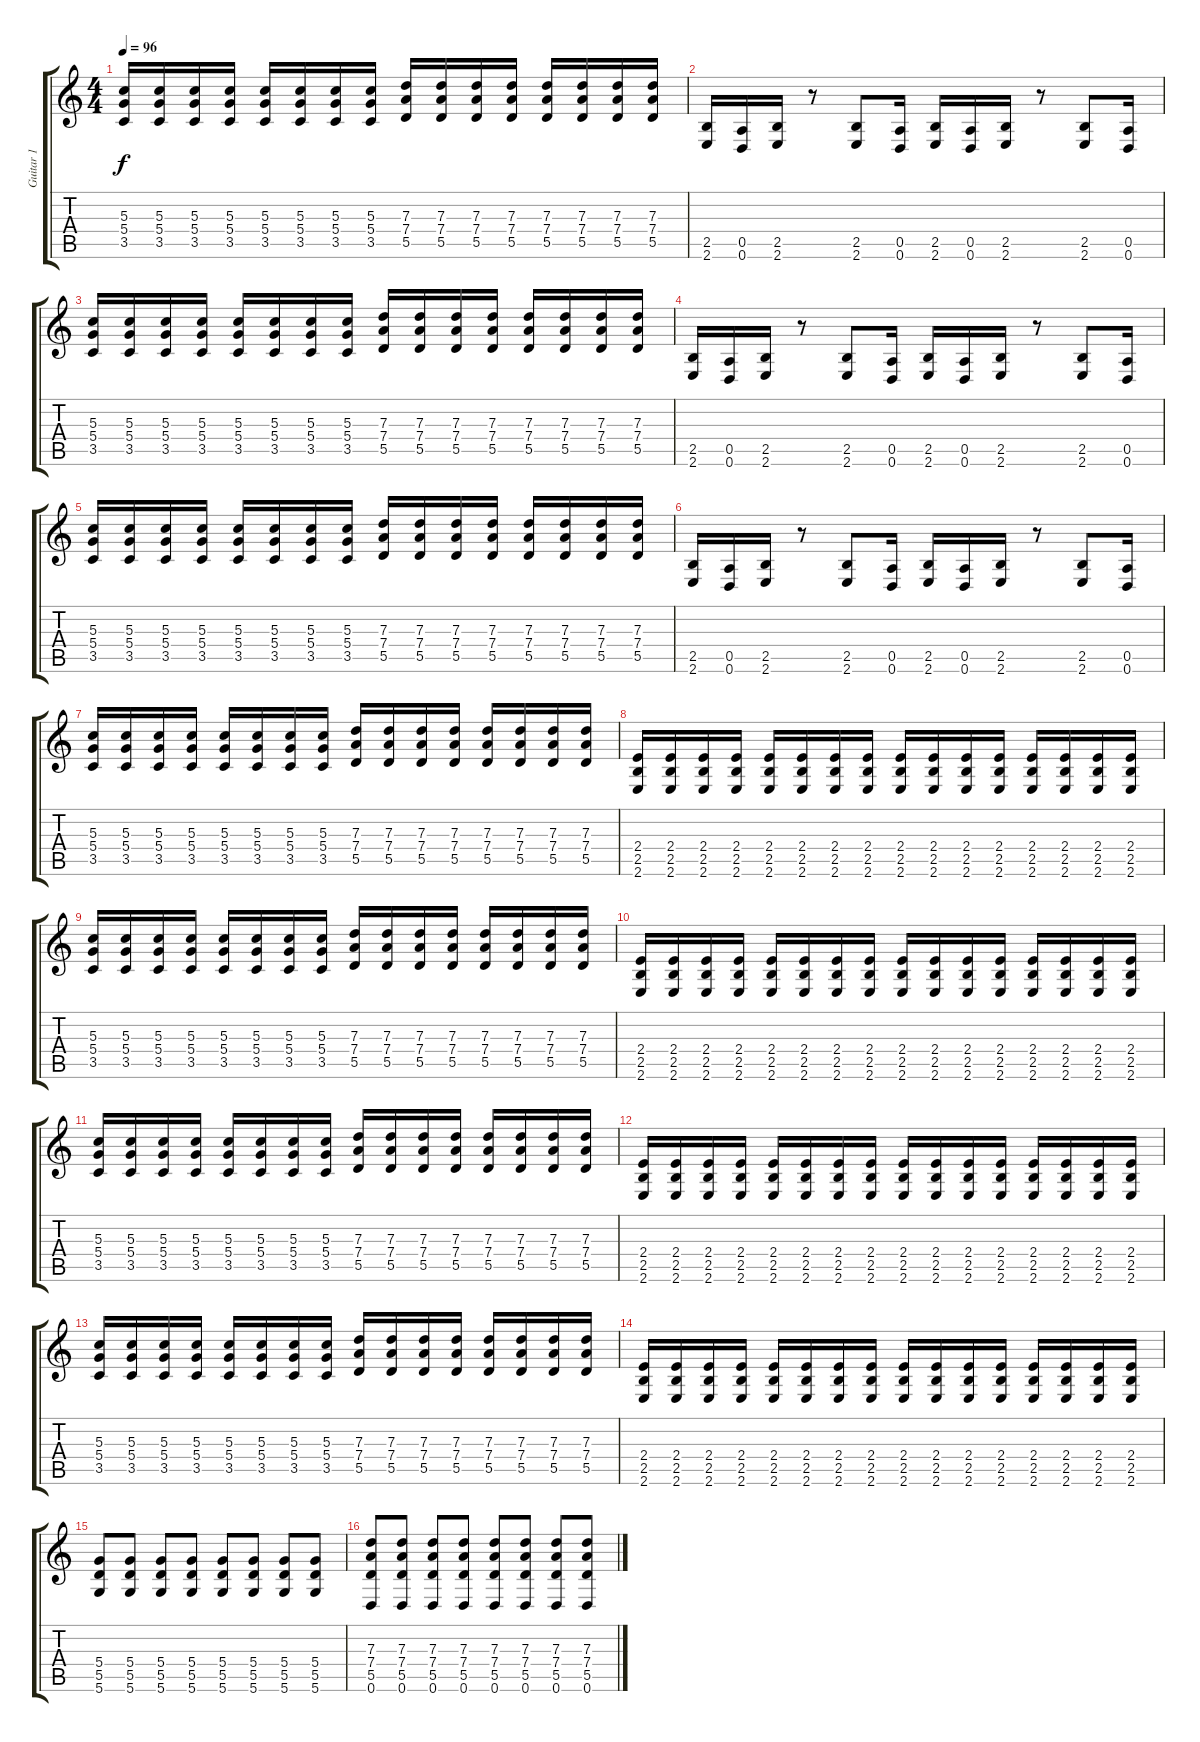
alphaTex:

\track ("Guitar 1" "Guitar 1") {instrument electricguitarmuted}
\staff {score tabs}
\tuning (E4 B3 G3 D3 A2 D2) {hide}
\ts (4 4)
\tempo 96
\clef g2
\ks c
(5.3 5.4 3.5).16{dy f} (5.3 5.4 3.5).16 (5.3 5.4 3.5).16 (5.3 5.4 3.5).16 (5.3 5.4 3.5).16 (5.3 5.4 3.5).16 (5.3 5.4 3.5).16 (5.3 5.4 3.5).16 (7.3 7.4 5.5).16 (7.3 7.4 5.5).16 (7.3 7.4 5.5).16 (7.3 7.4 5.5).16 (7.3 7.4 5.5).16 (7.3 7.4 5.5).16 (7.3 7.4 5.5).16 (7.3 7.4 5.5).16 |
(2.5 2.6).16{volume 14} (0.5 0.6).16 (2.5 2.6).16 r.8 (2.5 2.6).8 (0.5 0.6).16 (2.5 2.6).16 (0.5 0.6).16 (2.5 2.6).16 r.8 (2.5 2.6).8 (0.5 0.6).16 |
(5.3 5.4 3.5).16{volume 11} (5.3 5.4 3.5).16 (5.3 5.4 3.5).16 (5.3 5.4 3.5).16 (5.3 5.4 3.5).16 (5.3 5.4 3.5).16 (5.3 5.4 3.5).16 (5.3 5.4 3.5).16 (7.3 7.4 5.5).16 (7.3 7.4 5.5).16 (7.3 7.4 5.5).16 (7.3 7.4 5.5).16 (7.3 7.4 5.5).16 (7.3 7.4 5.5).16 (7.3 7.4 5.5).16 (7.3 7.4 5.5).16 |
(2.5 2.6).16 (0.5 0.6).16 (2.5 2.6).16 r.8 (2.5 2.6).8 (0.5 0.6).16 (2.5 2.6).16 (0.5 0.6).16 (2.5 2.6).16 r.8 (2.5 2.6).8 (0.5 0.6).16 |
(5.3 5.4 3.5).16 (5.3 5.4 3.5).16 (5.3 5.4 3.5).16 (5.3 5.4 3.5).16 (5.3 5.4 3.5).16 (5.3 5.4 3.5).16 (5.3 5.4 3.5).16 (5.3 5.4 3.5).16 (7.3 7.4 5.5).16 (7.3 7.4 5.5).16 (7.3 7.4 5.5).16 (7.3 7.4 5.5).16 (7.3 7.4 5.5).16 (7.3 7.4 5.5).16 (7.3 7.4 5.5).16 (7.3 7.4 5.5).16 |
(2.5 2.6).16 (0.5 0.6).16 (2.5 2.6).16 r.8 (2.5 2.6).8 (0.5 0.6).16 (2.5 2.6).16 (0.5 0.6).16 (2.5 2.6).16 r.8 (2.5 2.6).8 (0.5 0.6).16 |
(5.3 5.4 3.5).16 (5.3 5.4 3.5).16 (5.3 5.4 3.5).16 (5.3 5.4 3.5).16 (5.3 5.4 3.5).16 (5.3 5.4 3.5).16 (5.3 5.4 3.5).16 (5.3 5.4 3.5).16 (7.3 7.4 5.5).16 (7.3 7.4 5.5).16 (7.3 7.4 5.5).16 (7.3 7.4 5.5).16 (7.3 7.4 5.5).16 (7.3 7.4 5.5).16 (7.3 7.4 5.5).16 (7.3 7.4 5.5).16 |
(2.4 2.5 2.6).16 (2.4 2.5 2.6).16 (2.4 2.5 2.6).16 (2.4 2.5 2.6).16 (2.4 2.5 2.6).16 (2.4 2.5 2.6).16 (2.4 2.5 2.6).16 (2.4 2.5 2.6).16 (2.4 2.5 2.6).16 (2.4 2.5 2.6).16 (2.4 2.5 2.6).16 (2.4 2.5 2.6).16 (2.4 2.5 2.6).16 (2.4 2.5 2.6).16 (2.4 2.5 2.6).16 (2.4 2.5 2.6).16 |
(5.3 5.4 3.5).16 (5.3 5.4 3.5).16 (5.3 5.4 3.5).16 (5.3 5.4 3.5).16 (5.3 5.4 3.5).16 (5.3 5.4 3.5).16 (5.3 5.4 3.5).16 (5.3 5.4 3.5).16 (7.3 7.4 5.5).16 (7.3 7.4 5.5).16 (7.3 7.4 5.5).16 (7.3 7.4 5.5).16 (7.3 7.4 5.5).16 (7.3 7.4 5.5).16 (7.3 7.4 5.5).16 (7.3 7.4 5.5).16 |
(2.4 2.5 2.6).16 (2.4 2.5 2.6).16 (2.4 2.5 2.6).16 (2.4 2.5 2.6).16 (2.4 2.5 2.6).16 (2.4 2.5 2.6).16 (2.4 2.5 2.6).16 (2.4 2.5 2.6).16 (2.4 2.5 2.6).16 (2.4 2.5 2.6).16 (2.4 2.5 2.6).16 (2.4 2.5 2.6).16 (2.4 2.5 2.6).16 (2.4 2.5 2.6).16 (2.4 2.5 2.6).16 (2.4 2.5 2.6).16 |
(5.3 5.4 3.5).16 (5.3 5.4 3.5).16 (5.3 5.4 3.5).16 (5.3 5.4 3.5).16 (5.3 5.4 3.5).16 (5.3 5.4 3.5).16 (5.3 5.4 3.5).16 (5.3 5.4 3.5).16 (7.3 7.4 5.5).16 (7.3 7.4 5.5).16 (7.3 7.4 5.5).16 (7.3 7.4 5.5).16 (7.3 7.4 5.5).16 (7.3 7.4 5.5).16 (7.3 7.4 5.5).16 (7.3 7.4 5.5).16 |
(2.4 2.5 2.6).16 (2.4 2.5 2.6).16 (2.4 2.5 2.6).16 (2.4 2.5 2.6).16 (2.4 2.5 2.6).16 (2.4 2.5 2.6).16 (2.4 2.5 2.6).16 (2.4 2.5 2.6).16 (2.4 2.5 2.6).16 (2.4 2.5 2.6).16 (2.4 2.5 2.6).16 (2.4 2.5 2.6).16 (2.4 2.5 2.6).16 (2.4 2.5 2.6).16 (2.4 2.5 2.6).16 (2.4 2.5 2.6).16 |
(5.3 5.4 3.5).16 (5.3 5.4 3.5).16 (5.3 5.4 3.5).16 (5.3 5.4 3.5).16 (5.3 5.4 3.5).16 (5.3 5.4 3.5).16 (5.3 5.4 3.5).16 (5.3 5.4 3.5).16 (7.3 7.4 5.5).16 (7.3 7.4 5.5).16 (7.3 7.4 5.5).16 (7.3 7.4 5.5).16 (7.3 7.4 5.5).16 (7.3 7.4 5.5).16 (7.3 7.4 5.5).16 (7.3 7.4 5.5).16 |
(2.4 2.5 2.6).16{volume 13} (2.4 2.5 2.6).16 (2.4 2.5 2.6).16 (2.4 2.5 2.6).16 (2.4 2.5 2.6).16 (2.4 2.5 2.6).16 (2.4 2.5 2.6).16 (2.4 2.5 2.6).16 (2.4 2.5 2.6).16 (2.4 2.5 2.6).16 (2.4 2.5 2.6).16 (2.4 2.5 2.6).16 (2.4 2.5 2.6).16 (2.4 2.5 2.6).16 (2.4 2.5 2.6).16 (2.4 2.5 2.6).16 |
(5.4 5.5 5.6).8{volume 13} (5.4 5.5 5.6).8 (5.4 5.5 5.6).8 (5.4 5.5 5.6).8 (5.4 5.5 5.6).8 (5.4 5.5 5.6).8 (5.4 5.5 5.6).8 (5.4 5.5 5.6).8 |
(7.3 7.4 5.5 0.6).8 (7.3 7.4 5.5 0.6).8 (7.3 7.4 5.5 0.6).8 (7.3 7.4 5.5 0.6).8 (7.3 7.4 5.5 0.6).8 (7.3 7.4 5.5 0.6).8 (7.3 7.4 5.5 0.6).8 (7.3 7.4 5.5 0.6).8
